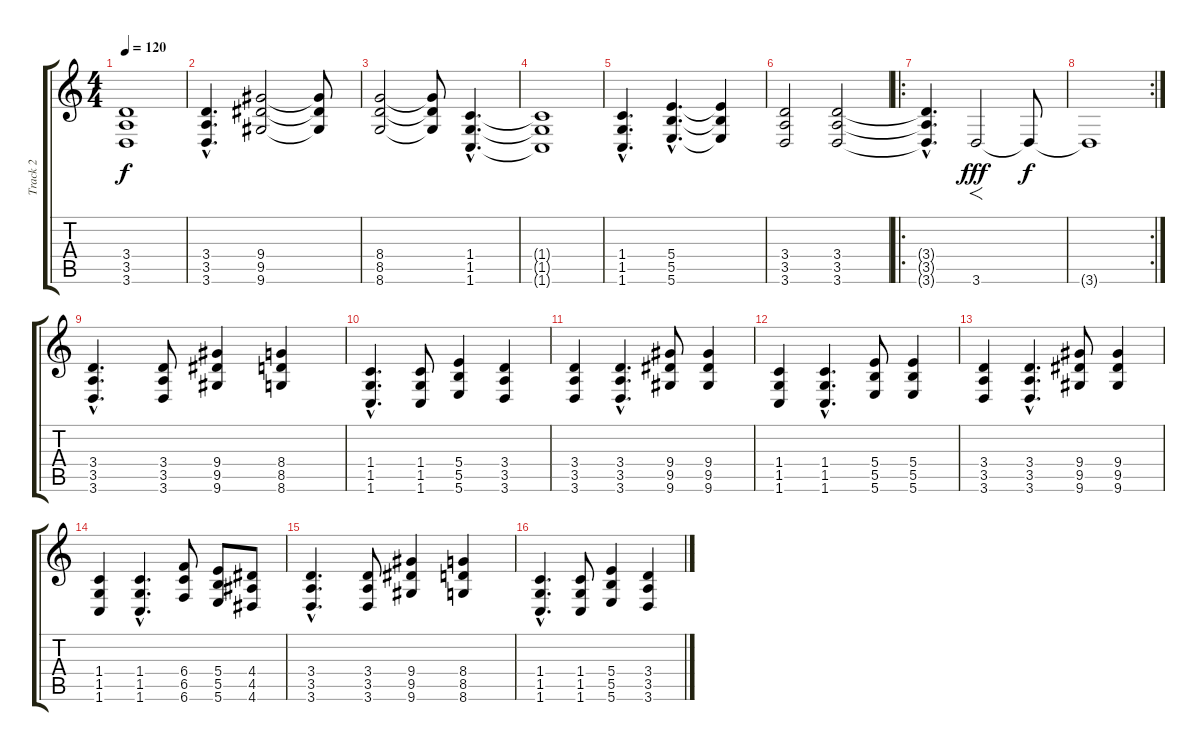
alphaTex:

\track ("Track 2" "Track 2") {instrument overdrivenguitar}
\staff {score tabs}
\tuning (Db4 Ab3 E3 B2 Gb2 B1) {hide}
\ts (4 4)
\tempo 120
\clef g2
\ks c
(3.4 3.5 3.6).1{dy f instrument overdrivenguitar} |
(3.4{hac} 3.5{hac} 3.6{hac}).4{d} (9.4 9.5 9.6).2 (9.4{t} 9.5{t} 9.6{t}).8 |
(8.4 8.5 8.6).2 (8.4{t} 8.5{t} 8.6{t}).8 (1.4{hac} 1.5{hac} 1.6{hac}).4{d} |
(1.4{t} 1.5{t} 1.6{t}).1 |
(1.4{hac} 1.5{hac} 1.6{hac}).4{d} (5.4{hac} 5.5{hac} 5.6{hac}).4{d} (5.4{t} 5.5{t} 5.6{t}).4 |
(3.4 3.5 3.6).2 (3.4 3.5 3.6).2 |
\ro
(3.4{hac t} 3.5{hac t} 3.6{hac t}).4{d} 3.6.2{f dy fff} 3.6{t}.8{dy f} |
\rc 2
3.6{t}.1 |
(3.4{hac} 3.5{hac} 3.6{hac}).4{d} (3.4 3.5 3.6).8 (9.4 9.5 9.6).4 (8.4 8.5 8.6).4 |
(1.4{hac} 1.5{hac} 1.6{hac}).4{d} (1.4 1.5 1.6).8 (5.4 5.5 5.6).4 (3.4 3.5 3.6).4 |
(3.4 3.5 3.6).4 (3.4{hac} 3.5{hac} 3.6{hac}).4{d} (9.4 9.5 9.6).8 (9.4 9.5 9.6).4 |
(1.4 1.5 1.6).4 (1.4{hac} 1.5{hac} 1.6{hac}).4{d} (5.4 5.5 5.6).8 (5.4 5.5 5.6).4 |
(3.4 3.5 3.6).4 (3.4{hac} 3.5{hac} 3.6{hac}).4{d} (9.4 9.5 9.6).8 (9.4 9.5 9.6).4 |
(1.4 1.5 1.6).4 (1.4{hac} 1.5{hac} 1.6{hac}).4{d} (6.4 6.5 6.6).8 (5.4 5.5 5.6).8 (4.4 4.5 4.6).8 |
(3.4{hac} 3.5{hac} 3.6{hac}).4{d} (3.4 3.5 3.6).8 (9.4 9.5 9.6).4 (8.4 8.5 8.6).4 |
(1.4{hac} 1.5{hac} 1.6{hac}).4{d} (1.4 1.5 1.6).8 (5.4 5.5 5.6).4 (3.4 3.5 3.6).4
